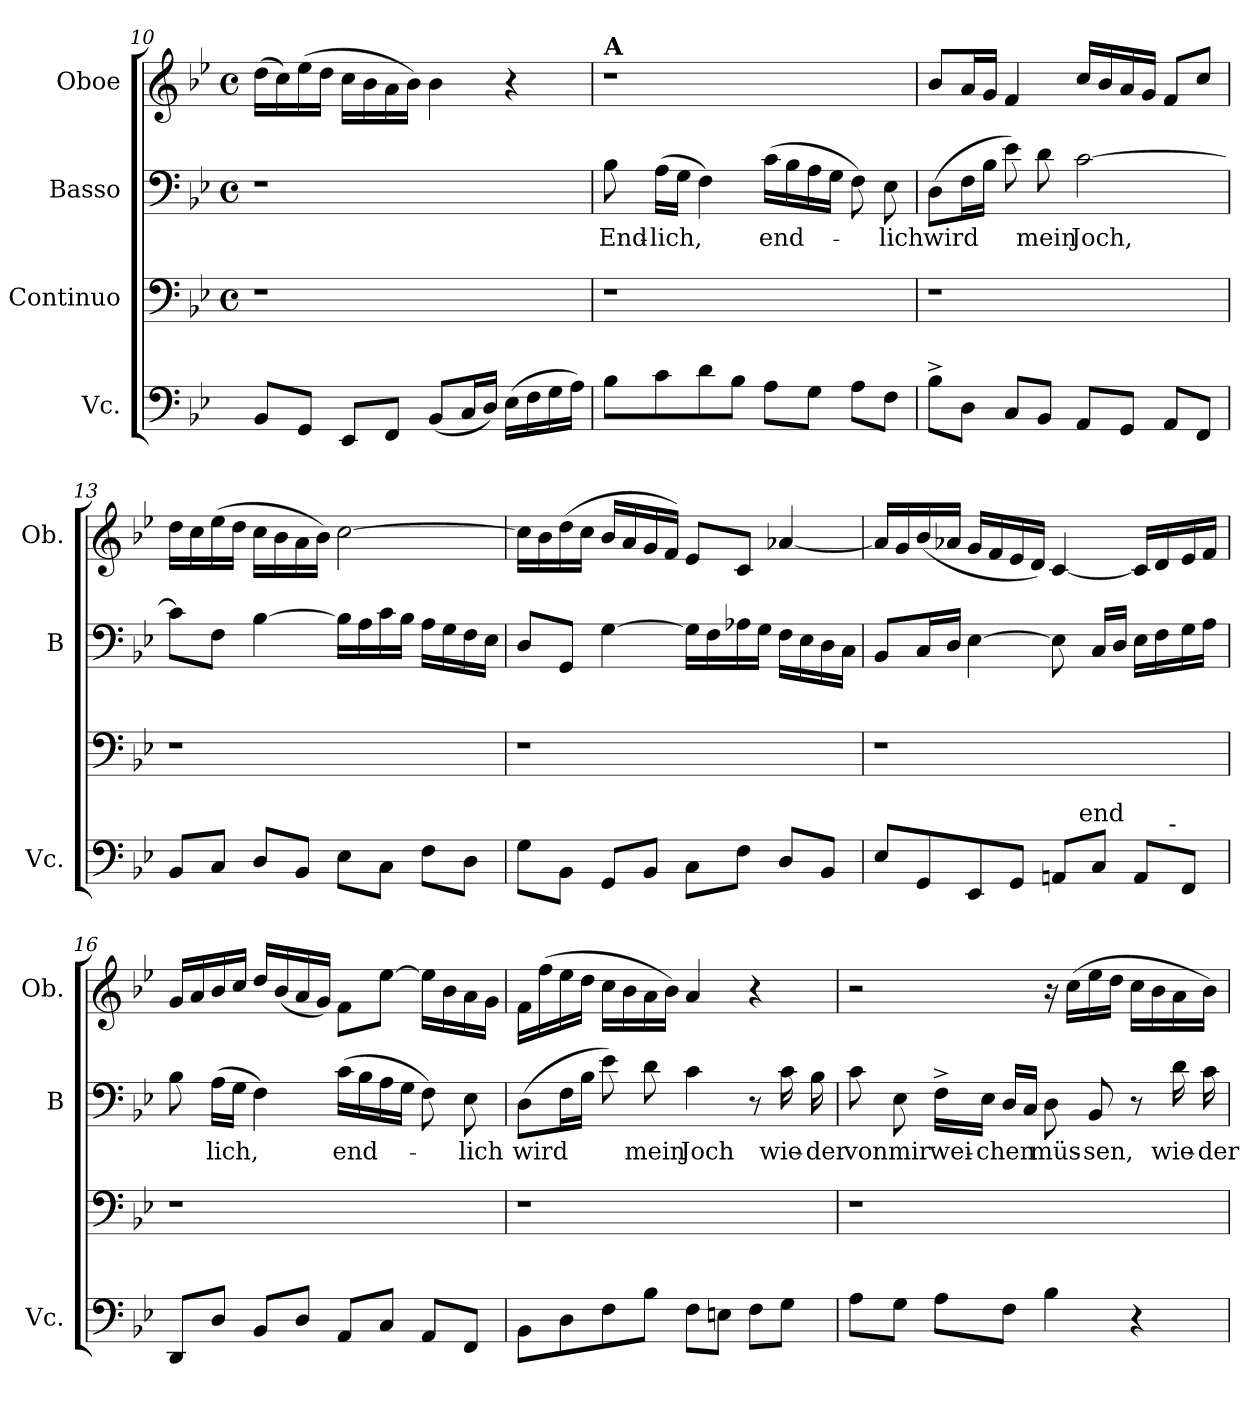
**kern	**kern	**kern	**text	**kern
*part4	*part3	*part2	*part2	*part1
*staff4	*staff3	*staff2	*staff2	*staff1
*I"Vc.	*I"Continuo	*I"Basso	*	*I"Oboe
*I'Vc.	*	*I'B	*	*I'Ob.
!!LO:LB:g=z
*clefF4	*clefF4	*clefF4	*	*clefG2
*k[b-e-]	*k[b-e-]	*k[b-e-]	*	*k[b-e-]
*B-:	*B-:	*B-:	*	*B-:
*	*M4/4	*M4/4	*	*M4/4
*	*met(c)	*met(c)	*	*met(c)
=10	=10	=10	=10	=10
8BB-/L	1r	1r	.	(>16dd\LL
.	.	.	.	16cc\)
8GG/J	.	.	.	(>16ee-\
.	.	.	.	16dd\JJ
8EE-/L	.	.	.	16cc\LL
.	.	.	.	16b-\
8FF/J	.	.	.	16a\
.	.	.	.	16b-\JJ)
(<8BB-/L	.	.	.	4b-\
16C/L	.	.	.	.
16D/JJ)	.	.	.	.
(>16E-\LL	.	.	.	4r
16F\	.	.	.	.
16G\	.	.	.	.
16A\JJ)	.	.	.	.
=11	=11	=11	=11	=11
!	!	!	!	!LO:TX:a:B:t=A
!	!	!	!LO:LY:b	!
8B-\L	1r	8B-\	End-	1r
!	!	!	!LO:LY:b	!
8c\	.	(>16A\LL	-lich,	.
.	.	16G\JJ	.	.
8d\	.	4F\)	.	.
8B-\J	.	.	.	.
!	!	!	!LO:LY:b	!
8A\L	.	(>16c\LL	end-	.
.	.	16B-\	.	.
8G\J	.	16A\	.	.
.	.	16G\JJ	.	.
8A\L	.	8F\)	.	.
!	!	!	!LO:LY:b	!
8F\J	.	8E-\	-lich	.
=12	=12	=12	=12	=12
!	!	!	!LO:LY:b	!
8B-^>\L	1r	(>8D\L	wird	8b-/L
8D\J	.	16F\L	.	16a/L
.	.	16B-\JJ	.	16g/JJ
8C/L	.	8e-\)	.	4f/
!	!	!	!LO:LY:b	!
8BB-/J	.	8d\	mein	.
!	!	!	!LO:LY:b	!
8AA/L	.	[>2c\	Joch,	16cc/LL
.	.	.	.	16b-/
8GG/J	.	.	.	16a/
.	.	.	.	16g/JJ
8AA/L	.	.	.	8f/L
8FF/J	.	.	.	8cc/J
!!LO:PB:g=z
=13	=13	=13	=13	=13
8BB-/L	1r	8c\L]	.	16dd\LL
.	.	.	.	16cc\
8C/J	.	8F\J	.	(>16ee-\
.	.	.	.	16dd\JJ
8D/L	.	[>4B-\	.	16cc\LL
.	.	.	.	16b-\
8BB-/J	.	.	.	16a\
.	.	.	.	16b-\JJ)
8E-\L	.	16B-\LL]	.	[>2cc\
.	.	16A\	.	.
8C\J	.	16c\	.	.
.	.	16B-\JJ	.	.
8F\L	.	16A\LL	.	.
.	.	16G\	.	.
8D\J	.	16F\	.	.
.	.	16E-\JJ	.	.
=14	=14	=14	=14	=14
8G\L	1r	8D/L	.	16cc\LL]
.	.	.	.	16b-\
8BB-\J	.	8GG/J	.	(>16dd\
.	.	.	.	16cc\JJ
8GG/L	.	[>4G\	.	16b-/LL
.	.	.	.	16a/
8BB-/J	.	.	.	16g/
.	.	.	.	16f/JJ)
8C\L	.	16G\LL]	.	8e-/L
.	.	16F\	.	.
8F\J	.	16A-X\	.	8c/J
.	.	16G\JJ	.	.
8D/L	.	16F\LL	.	[<4a-X/
.	.	16E-\	.	.
8BB-/J	.	16D\	.	.
.	.	16C\JJ	.	.
=15	=15	=15	=15	=15
*^	*	*	*	*
8E-/L	2ryy	1r	8BB-/L	.	16a-/LL]
.	.	.	.	.	16g/
8GG/	.	.	16C/L	.	(<16b-/
.	.	.	16D/JJ	.	16a-X/JJ
8EE-/	.	.	[>4E-\	.	16g/LL
.	.	.	.	.	16f/
8GG/J	.	.	.	.	16e-/
.	.	.	.	.	16d/JJ)
8AAn/L	16.ryy	.	8E-\]	.	[<4c/
!	!LO:TX:a:t=end	!	!	!	!
.	4ryy	.	.	.	.
8C/J	.	.	16C/LL	.	.
.	.	.	16D/JJ	.	.
8AA/L	.	.	16E-\LL	.	16c/LL]
.	.	.	16F\	.	16d/
!	!LO:TX:a:t=-	!	!	!	!
.	8ryy	.	.	.	.
8FF/J	.	.	16G\	.	16e-/
.	.	.	16A\JJ	.	16f/JJ
.	32ryy	.	.	.	.
*v	*v	*	*	*	*
!!LO:LB:g=z
=16	=16	=16	=16	=16
8DD/L	1r	8B-\	.	16g/LL
.	.	.	.	16a/
!	!	!	!LO:LY:b	!
8D/J	.	(>16A\LL	lich,	16b-/
.	.	16G\JJ	.	16cc/JJ
8BB-/L	.	4F\)	.	16dd/LL
.	.	.	.	(<16b-/
8D/J	.	.	.	16a/
.	.	.	.	16g/JJ)
!	!	!	!LO:LY:b	!
8AA/L	.	(>16c\LL	end-	8f\L
.	.	16B-\	.	.
8C/J	.	16A\	.	[>8ee-\J
.	.	16G\JJ	.	.
8AA/L	.	8F\)	.	16ee-\LL]
.	.	.	.	16b-\
!	!	!	!LO:LY:b	!
8FF/J	.	8E-\	-lich	16a\
.	.	.	.	16g\JJ
=17	=17	=17	=17	=17
!	!	!	!LO:LY:b	!
8BB-\L	1r	(>8D\L	wird	16f\LL
.	.	.	.	(>16ff\
8D\	.	16F\L	.	16ee-\
.	.	16B-\JJ	.	16dd\JJ
8F\	.	8e-\)	.	16cc\LL
.	.	.	.	16b-\
!	!	!	!LO:LY:b	!
8B-\J	.	8d\	mein	16a\
.	.	.	.	16b-\JJ)
!	!	!	!LO:LY:b	!
8F\L	.	4c\	Joch	4a/
8En\J	.	.	.	.
8F\L	.	8r	.	4r
!	!	!	!LO:LY:b	!
8G\J	.	16c\	wie-	.
!	!	!	!LO:LY:b:rj	!
.	.	16B-\	-der	.
!!LO:LB:g=z
=18	=18	=18	=18	=18
!	!	!	!LO:LY:b	!
8A\L	1r	8c\	von	2r
!	!	!	!LO:LY:b	!
8G\J	.	8E-\	mir	.
!	!	!	!LO:LY:b	!
8A\L	.	16F^>\LL	wei-	.
!	!	!	!LO:LY:b	!
.	.	16E-\JJ	-chen	.
8F\J	.	16D/LL	.	.
.	.	16C/JJ	.	.
!	!	!	!LO:LY:b	!
4B-\	.	8D\	müs-	16ra
.	.	.	.	(>16cc\LL
!	!	!	!LO:LY:b	!
.	.	8BB-/	-sen,	16ee-\
.	.	.	.	16dd\JJ
4r	.	8r	.	16cc\LL
.	.	.	.	16b-\
!	!	!	!LO:LY:b	!
.	.	16d\	wie-	16a\
!	!	!	!LO:LY:b:rj	!
.	.	16c\	-der	16b-\JJ)
=	=	=	=	=
*-	*-	*-	*-	*-
